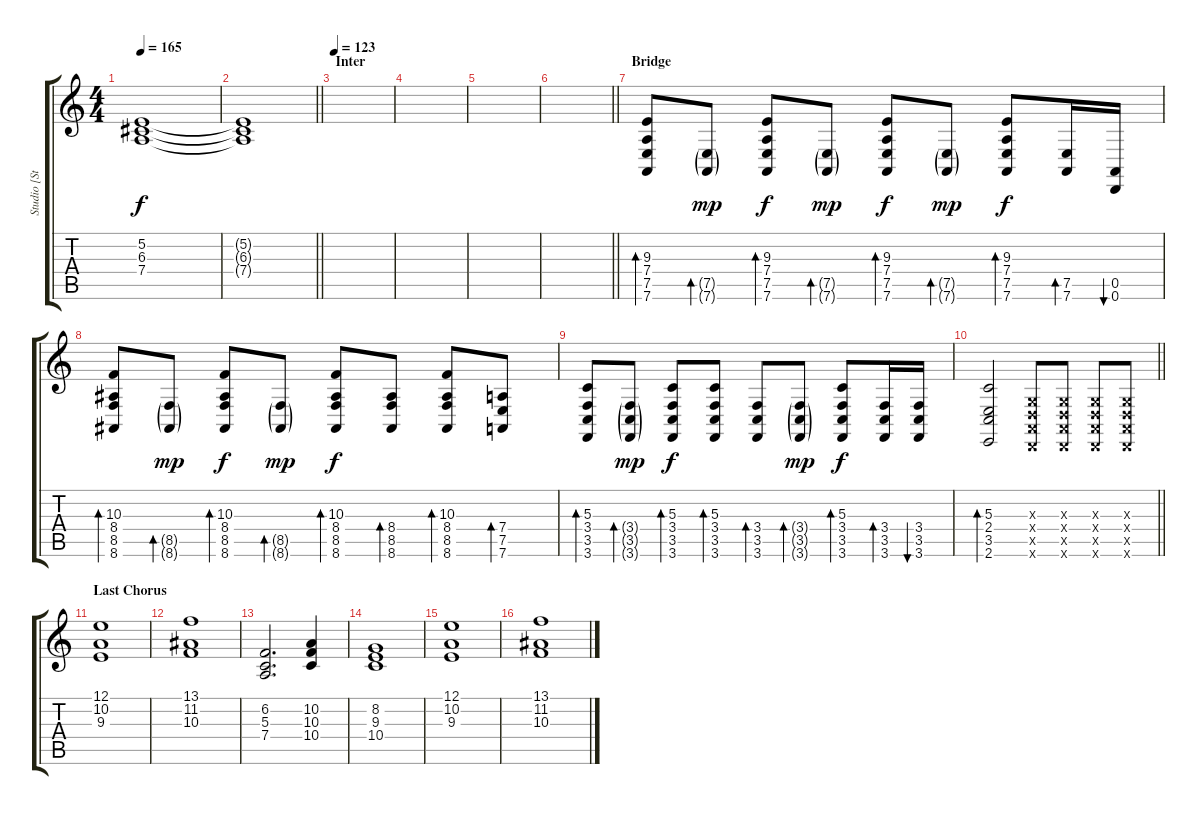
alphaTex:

\track ("Studio [Strings]" "Studio [St") {instrument viola}
\staff {score tabs}
\tuning (E4 B3 G3 D3 A2 D2) {hide}
\ts (4 4)
\tempo 165
\clef g2
\ks c
(5.2 6.3 7.4).1{dy f} |
\barLineRight lightlight
(5.2{t} 6.3{t} 7.4{t}).1 |
\section ("" "Inter")
\tempo 123
|
|
|
\barLineRight lightlight
|
\section ("" "Bridge")
(9.3 7.4 7.5 7.6).8{bd 30 volume 9 balance 8 instrument distortionguitar} (7.5{g} 7.6{g}).8{bd 30 dy mp} (9.3 7.4 7.5 7.6).8{bd 30 dy f} (7.5{g} 7.6{g}).8{bd 30 dy mp} (9.3 7.4 7.5 7.6).8{bd 30 dy f} (7.5{g} 7.6{g}).8{bd 30 dy mp} (9.3 7.4 7.5 7.6).8{bd 30 dy f} (7.5 7.6).16{bd 30} (0.5 0.6).16{bu 30} |
(10.3 8.4 8.5 8.6).8{bd 30} (8.5{g} 8.6{g}).8{bd 30 dy mp} (10.3 8.4 8.5 8.6).8{bd 30 dy f} (8.5{g} 8.6{g}).8{bd 30 dy mp} (10.3 8.4 8.5 8.6).8{bd 30 dy f} (8.4 8.5 8.6).8{bd 30} (10.3 8.4 8.5 8.6).8{bd 30} (7.4 7.5 7.6).8{bd 30} |
(5.3 3.4 3.5 3.6).8{bd 30} (3.4{g} 3.5{g} 3.6{g}).8{bd 30 dy mp} (5.3 3.4 3.5 3.6).8{bd 30 dy f} (5.3 3.4 3.5 3.6).8{bd 30} (3.4 3.5 3.6).8{bd 30} (3.4{g} 3.5{g} 3.6{g}).8{bd 30 dy mp} (5.3 3.4 3.5 3.6).8{bd 30 dy f} (3.4 3.5 3.6).16{bd 30} (3.4 3.5 3.6).16{bu 30} |
\barLineRight lightlight
(5.3 2.4 3.5 2.6).2{bd 30} (0.3{x} 0.4{x} 0.5{x} 0.6{x}).8{instrument distortionguitar} (0.3{x} 0.4{x} 0.5{x} 0.6{x}).8 (0.3{x} 0.4{x} 0.5{x} 0.6{x}).8 (0.3{x} 0.4{x} 0.5{x} 0.6{x}).8 |
\section ("" "Last Chorus")
(12.1 10.2 9.3).1{volume 11 balance 11 instrument viola} |
(13.1 11.2 10.3).1 |
(6.2 5.3 7.4).2{d} (10.2 10.3 10.4).4 |
(8.2 9.3 10.4).1 |
(12.1 10.2 9.3).1 |
(13.1 11.2 10.3).1
